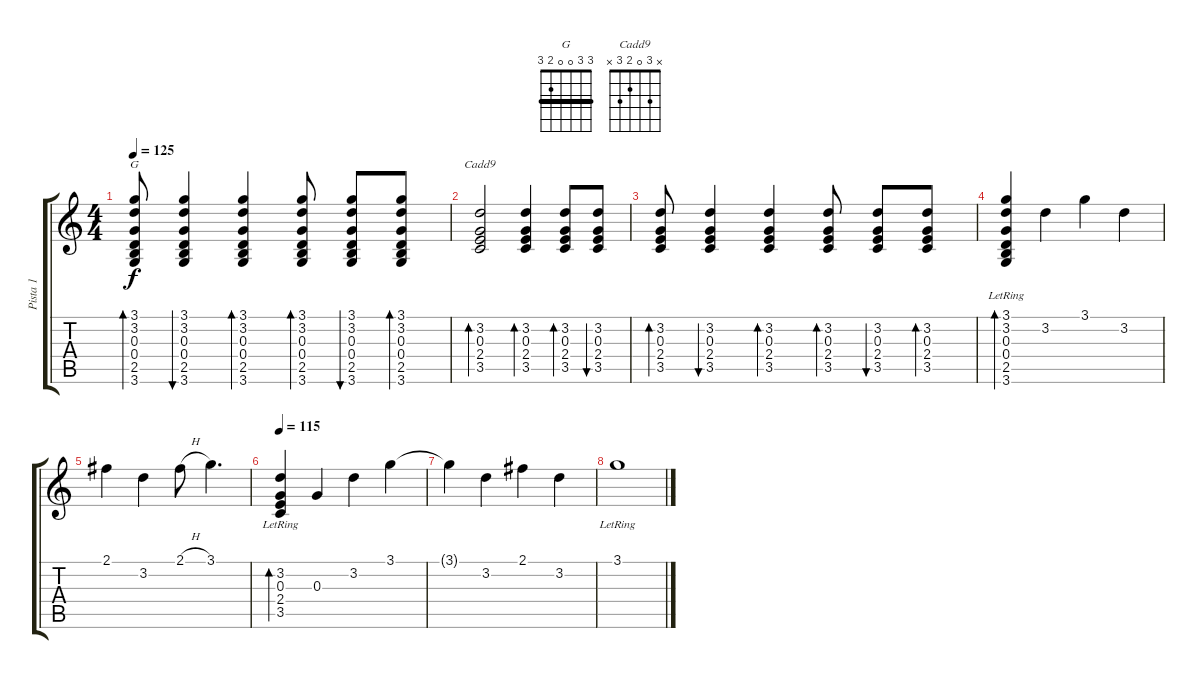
\track ("Pista 1" "Pista 1") {instrument acousticguitarsteel}
\staff {score tabs}
\tuning (E4 B3 G3 D3 A2 E2) {hide}
\chord ("G" 3 3 0 0 2 3) {barre 3}
\chord ("Cadd9" x 3 0 2 3 x)
\ts (4 4)
\tempo 125
\clef g2
\ks c
(3.1 3.2 0.3 0.4 2.5 3.6).8{bd 60 ch "G" dy f} (3.1 3.2 0.3 0.4 2.5 3.6).4{bu 60} (3.1 3.2 0.3 0.4 2.5 3.6).4{bd 60} (3.1 3.2 0.3 0.4 2.5 3.6).8{bd 60} (3.1 3.2 0.3 0.4 2.5 3.6).8{bu 60} (3.1 3.2 0.3 0.4 2.5 3.6).8{bd 60} |
(3.2 0.3 2.4 3.5).2{bd 120 ch "Cadd9"} (3.2 0.3 2.4 3.5).4{bd 60} (3.2 0.3 2.4 3.5).8{bd 60} (3.2 0.3 2.4 3.5).8{bu 60} |
(3.2 0.3 2.4 3.5).8{bd 60} (3.2 0.3 2.4 3.5).4{bu 60} (3.2 0.3 2.4 3.5).4{bd 60} (3.2 0.3 2.4 3.5).8{bd 60} (3.2 0.3 2.4 3.5).8{bu 60} (3.2 0.3 2.4 3.5).8{bd 60} |
(3.1{lr} 3.2{lr} 0.3{lr} 0.4{lr} 2.5{lr} 3.6{lr}).4{bd 120} 3.2.4 3.1.4 3.2.4 |
2.1.4 3.2.4 2.1{h}.8 3.1.4{d} |
\tempo 115
(3.2{lr} 0.3{lr} 2.4{lr} 3.5{lr}).4{bd 120} 0.3.4 3.2.4 3.1.4 |
3.1{t}.4 3.2.4 2.1.4 3.2.4 |
3.1{lr}.1
